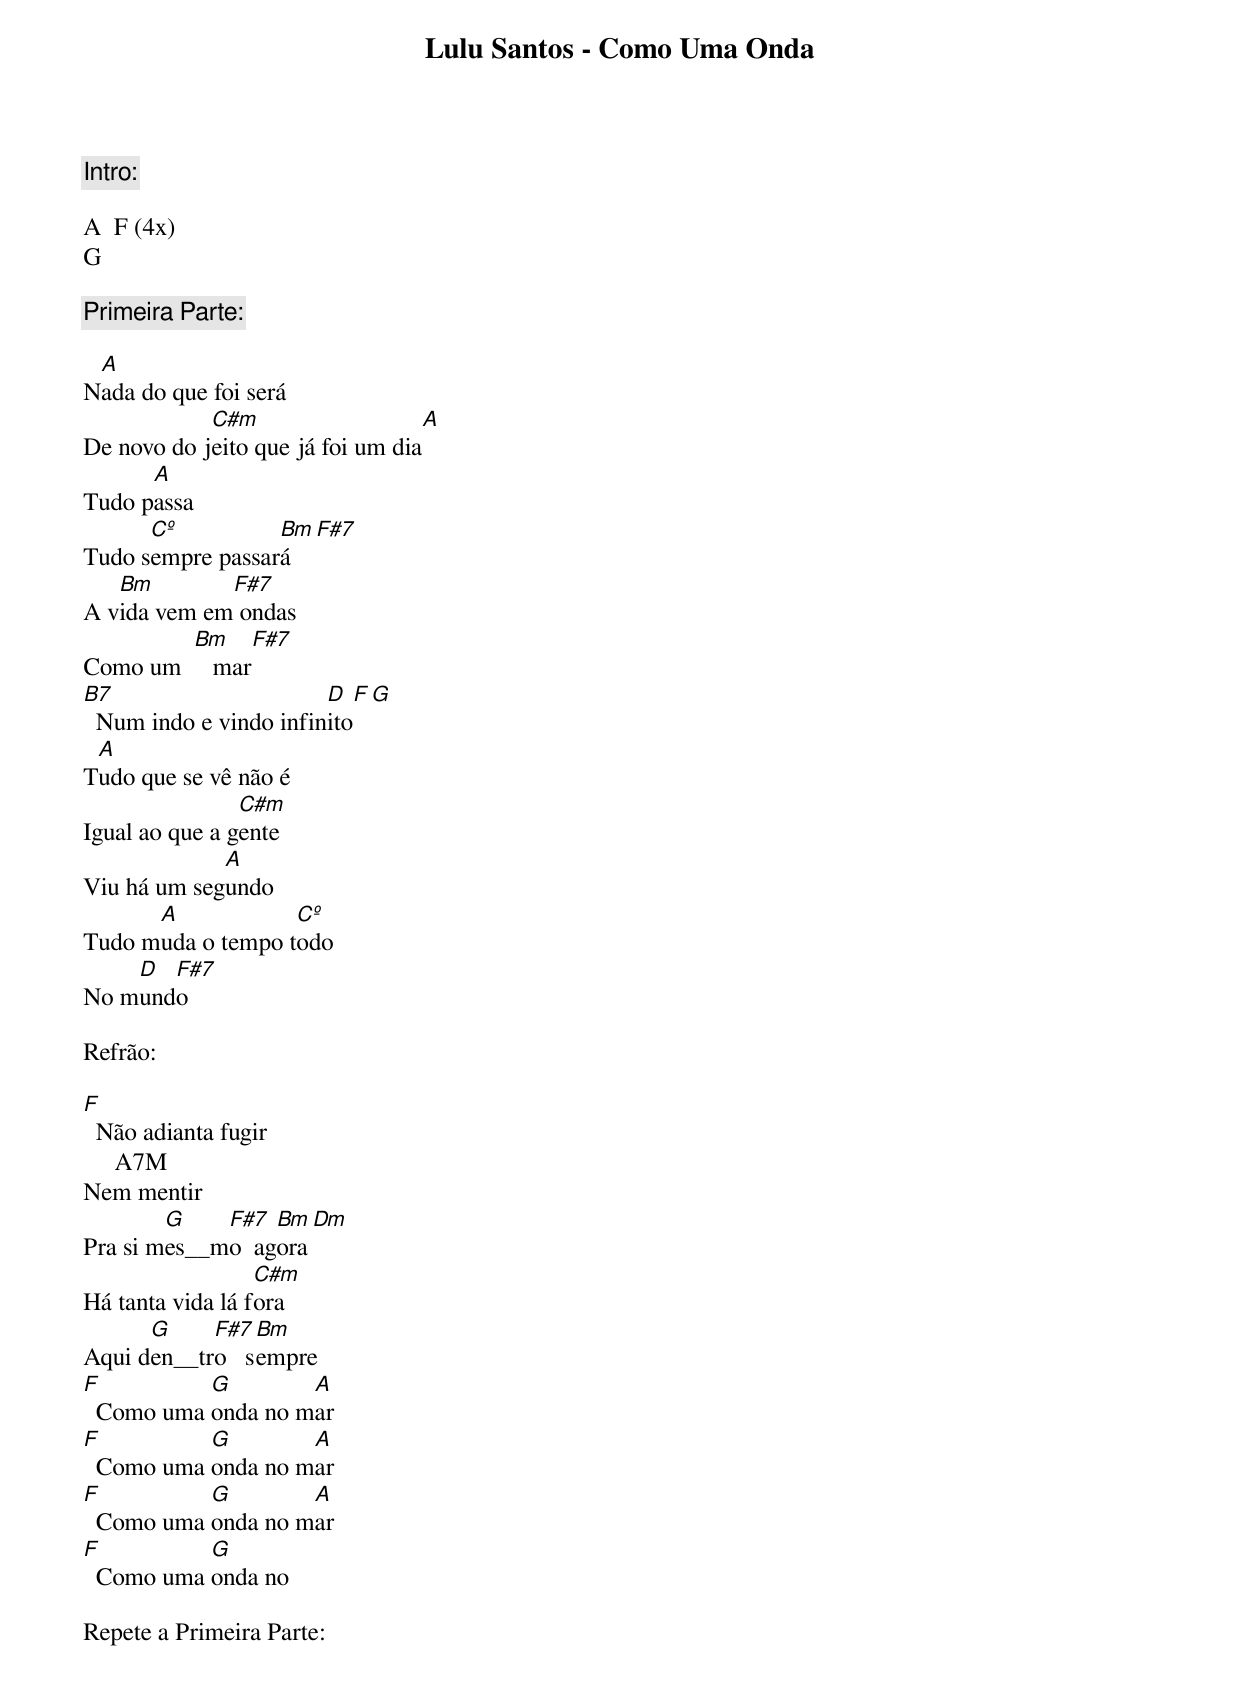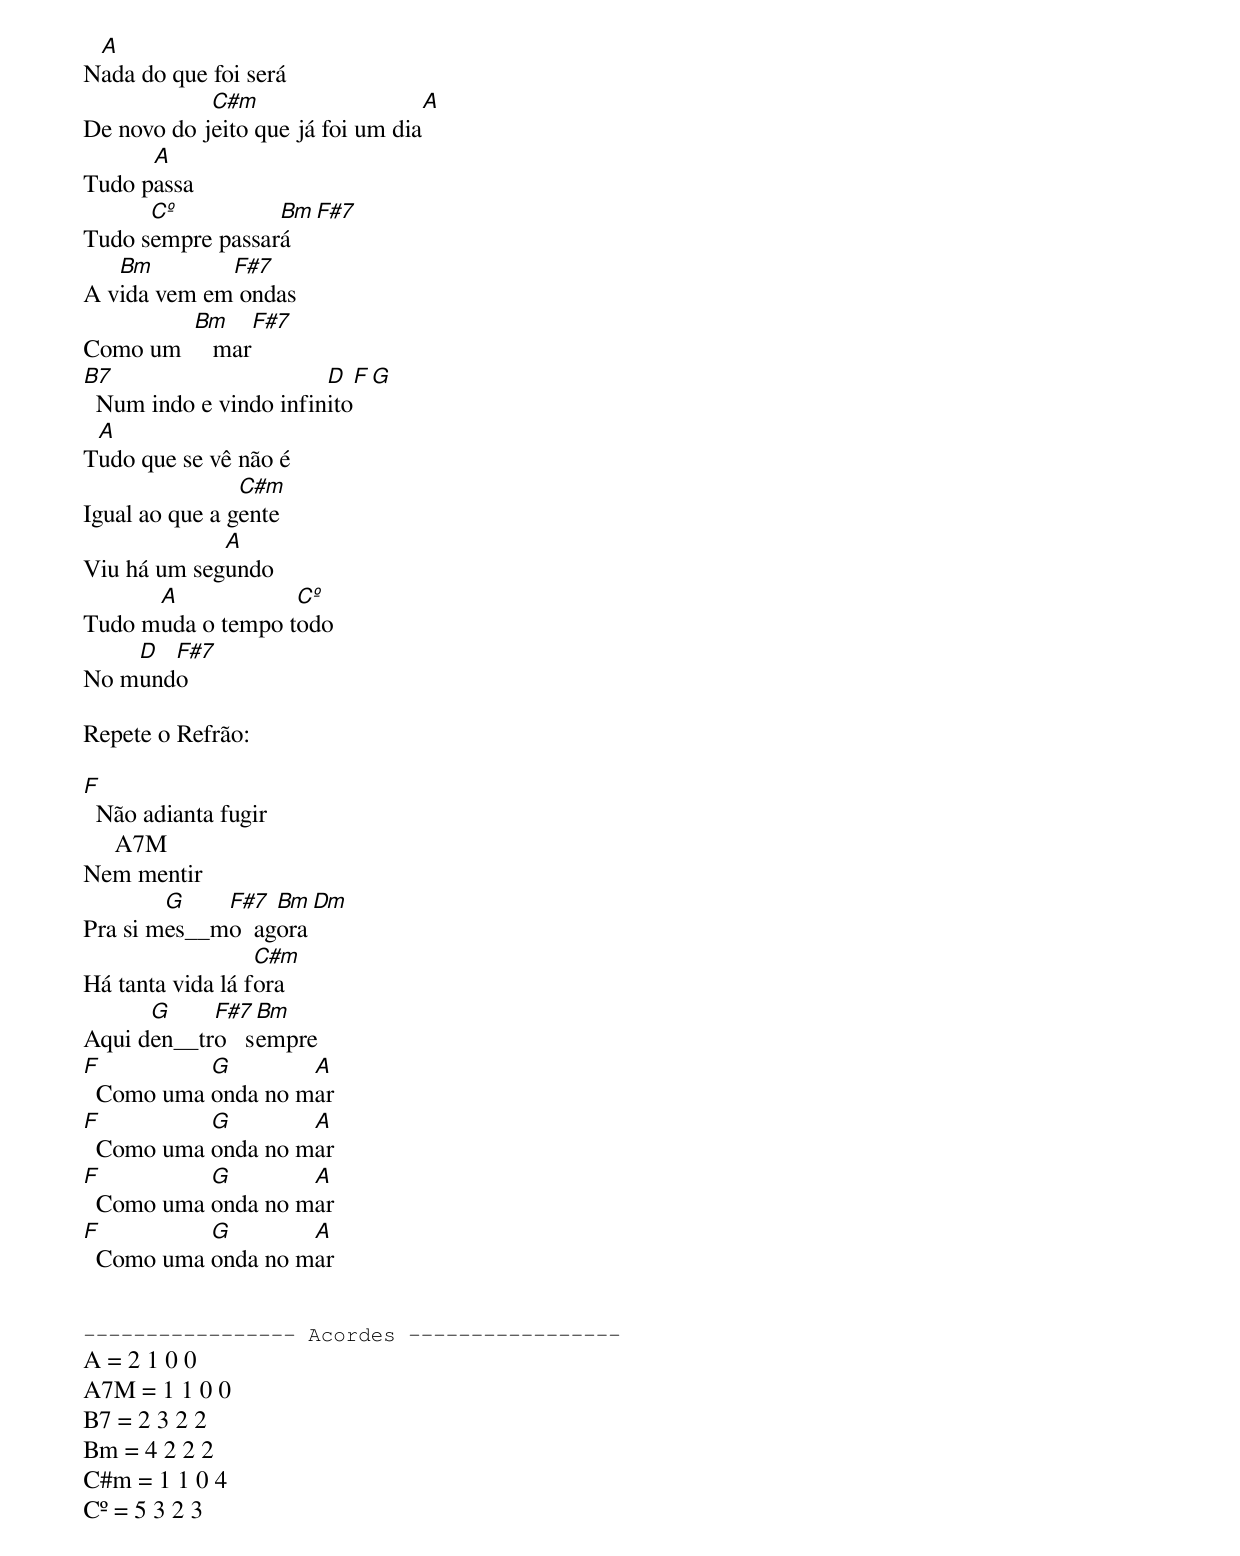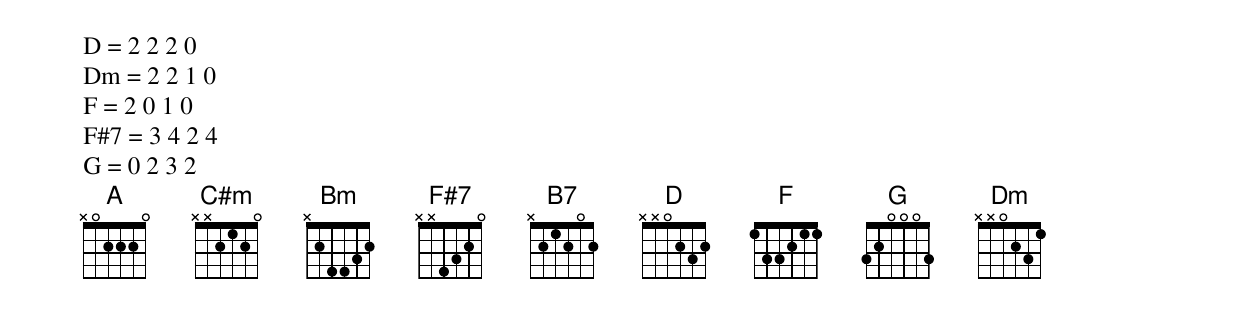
Lulu Santos - Como Uma Onda

Intro:

A  F (4x)
G

Primeira Parte:

 A
Nada do que foi será
            C#m                    A
De novo do jeito que já foi um dia
      A
Tudo passa
      Cº          Bm  F#7
Tudo sempre passará
   Bm        F#7
A vida vem em ondas
         Bm     F#7
Como um     mar
B7                      D   F  G
  Num indo e vindo infinito
 A
Tudo que se vê não é
                C#m
Igual ao que a gente
             A
Viu há um segundo
      A            Cº
Tudo muda o tempo todo
    D  F#7
No mundo

Refrão:

F
  Não adianta fugir
     A7M
Nem mentir
        G    F#7  Bm   Dm
Pra si mes__mo  agora
                  C#m
Há tanta vida lá fora
      G     F#7  Bm
Aqui den__tro   sempre
F          G        A
  Como uma onda no mar
F          G        A
  Como uma onda no mar
F          G        A
  Como uma onda no mar
F          G
  Como uma onda no

Repete a Primeira Parte:

 A
Nada do que foi será
            C#m                    A
De novo do jeito que já foi um dia
      A
Tudo passa
      Cº          Bm  F#7
Tudo sempre passará
   Bm        F#7
A vida vem em ondas
         Bm     F#7
Como um     mar
B7                      D   F  G
  Num indo e vindo infinito
 A
Tudo que se vê não é
                C#m
Igual ao que a gente
             A
Viu há um segundo
      A            Cº
Tudo muda o tempo todo
    D  F#7
No mundo

Repete o Refrão:

F
  Não adianta fugir
     A7M
Nem mentir
        G    F#7  Bm   Dm
Pra si mes__mo  agora
                  C#m
Há tanta vida lá fora
      G     F#7  Bm
Aqui den__tro   sempre
F          G        A
  Como uma onda no mar
F          G        A
  Como uma onda no mar
F          G        A
  Como uma onda no mar
F          G        A
  Como uma onda no mar


----------------- Acordes -----------------
A = 2 1 0 0
A7M = 1 1 0 0
B7 = 2 3 2 2
Bm = 4 2 2 2
C#m = 1 1 0 4
Cº = 5 3 2 3
D = 2 2 2 0
Dm = 2 2 1 0
F = 2 0 1 0
F#7 = 3 4 2 4
G = 0 2 3 2
